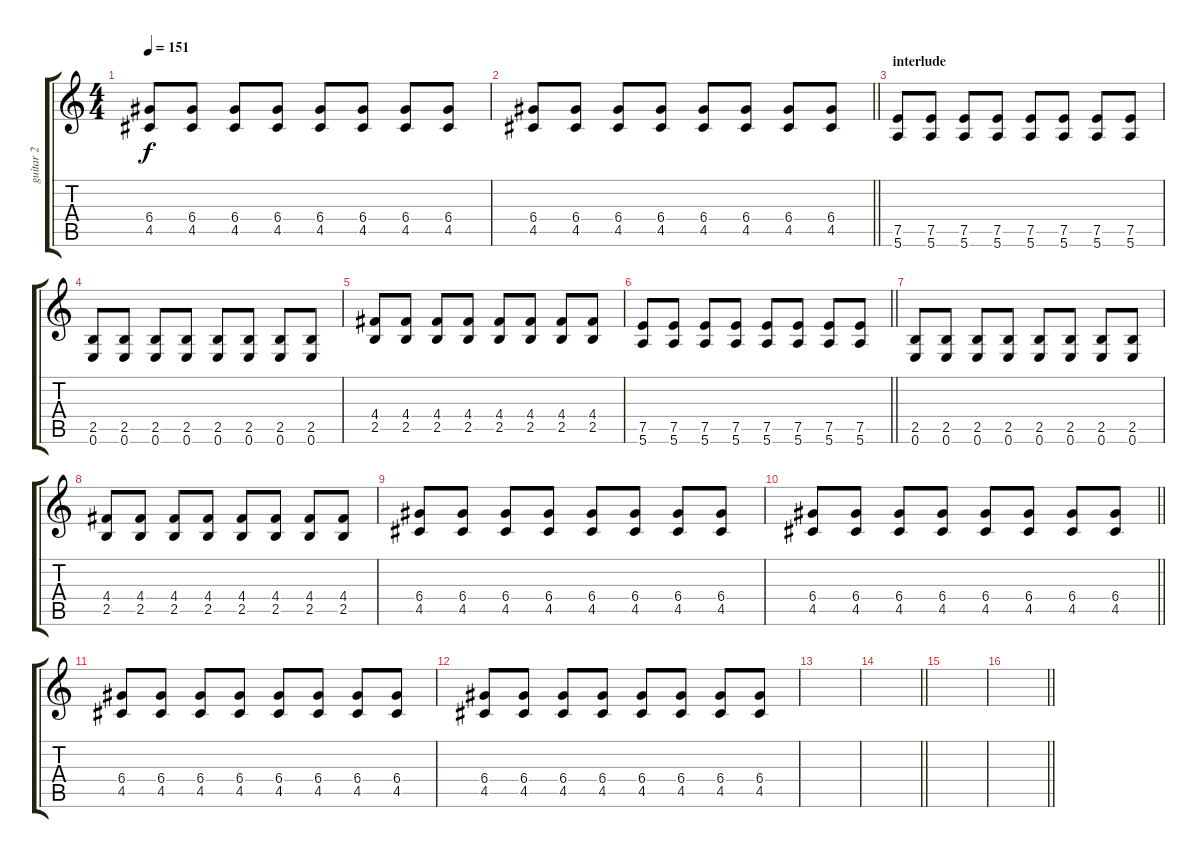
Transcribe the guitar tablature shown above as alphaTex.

\track ("guitar 2" "guitar 2") {instrument distortionguitar}
\staff {score tabs}
\tuning (E4 B3 G3 D3 A2 E2) {hide}
\ts (4 4)
\tempo 151
\clef g2
\ks c
(6.4 4.5).8{dy f} (6.4 4.5).8 (6.4 4.5).8 (6.4 4.5).8 (6.4 4.5).8 (6.4 4.5).8 (6.4 4.5).8 (6.4 4.5).8 |
\barLineRight lightlight
(6.4 4.5).8 (6.4 4.5).8 (6.4 4.5).8 (6.4 4.5).8 (6.4 4.5).8 (6.4 4.5).8 (6.4 4.5).8 (6.4 4.5).8 |
\section ("" "interlude")
(7.5 5.6).8 (7.5 5.6).8 (7.5 5.6).8 (7.5 5.6).8 (7.5 5.6).8 (7.5 5.6).8 (7.5 5.6).8 (7.5 5.6).8 |
(2.5 0.6).8 (2.5 0.6).8 (2.5 0.6).8 (2.5 0.6).8 (2.5 0.6).8 (2.5 0.6).8 (2.5 0.6).8 (2.5 0.6).8 |
(4.4 2.5).8 (4.4 2.5).8 (4.4 2.5).8 (4.4 2.5).8 (4.4 2.5).8 (4.4 2.5).8 (4.4 2.5).8 (4.4 2.5).8 |
\barLineRight lightlight
(7.5 5.6).8 (7.5 5.6).8 (7.5 5.6).8 (7.5 5.6).8 (7.5 5.6).8 (7.5 5.6).8 (7.5 5.6).8 (7.5 5.6).8 |
(2.5 0.6).8 (2.5 0.6).8 (2.5 0.6).8 (2.5 0.6).8 (2.5 0.6).8 (2.5 0.6).8 (2.5 0.6).8 (2.5 0.6).8 |
(4.4 2.5).8 (4.4 2.5).8 (4.4 2.5).8 (4.4 2.5).8 (4.4 2.5).8 (4.4 2.5).8 (4.4 2.5).8 (4.4 2.5).8 |
(6.4 4.5).8 (6.4 4.5).8 (6.4 4.5).8 (6.4 4.5).8 (6.4 4.5).8 (6.4 4.5).8 (6.4 4.5).8 (6.4 4.5).8 |
\barLineRight lightlight
(6.4 4.5).8 (6.4 4.5).8 (6.4 4.5).8 (6.4 4.5).8 (6.4 4.5).8 (6.4 4.5).8 (6.4 4.5).8 (6.4 4.5).8 |
(6.4 4.5).8 (6.4 4.5).8 (6.4 4.5).8 (6.4 4.5).8 (6.4 4.5).8 (6.4 4.5).8 (6.4 4.5).8 (6.4 4.5).8 |
(6.4 4.5).8 (6.4 4.5).8 (6.4 4.5).8 (6.4 4.5).8 (6.4 4.5).8 (6.4 4.5).8 (6.4 4.5).8 (6.4 4.5).8 |
|
\barLineRight lightlight
|
|
\barLineRight lightlight
